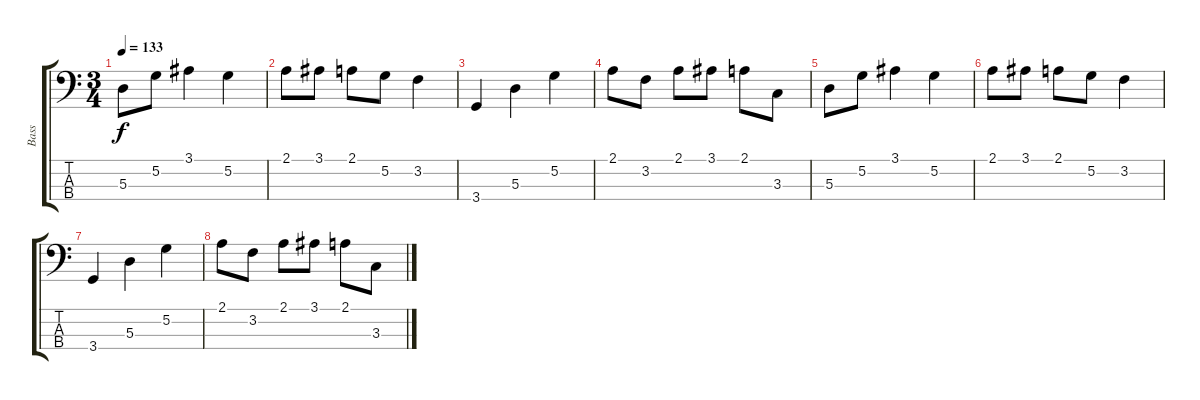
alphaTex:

\track ("Bass" "Bass") {instrument electricbassfinger}
\staff {score tabs}
\tuning (G2 D2 A1 E1) {hide}
\ts (3 4)
\tempo 133
\clef f4
\ks c
5.3.8{dy f} 5.2.8 3.1.4 5.2.4 |
2.1.8 3.1.8 2.1.8 5.2.8 3.2.4 |
3.4.4 5.3.4 5.2.4 |
2.1.8 3.2.8 2.1.8 3.1.8 2.1.8 3.3.8 |
5.3.8 5.2.8 3.1.4 5.2.4 |
2.1.8 3.1.8 2.1.8 5.2.8 3.2.4 |
3.4.4 5.3.4 5.2.4 |
2.1.8 3.2.8 2.1.8 3.1.8 2.1.8 3.3.8
